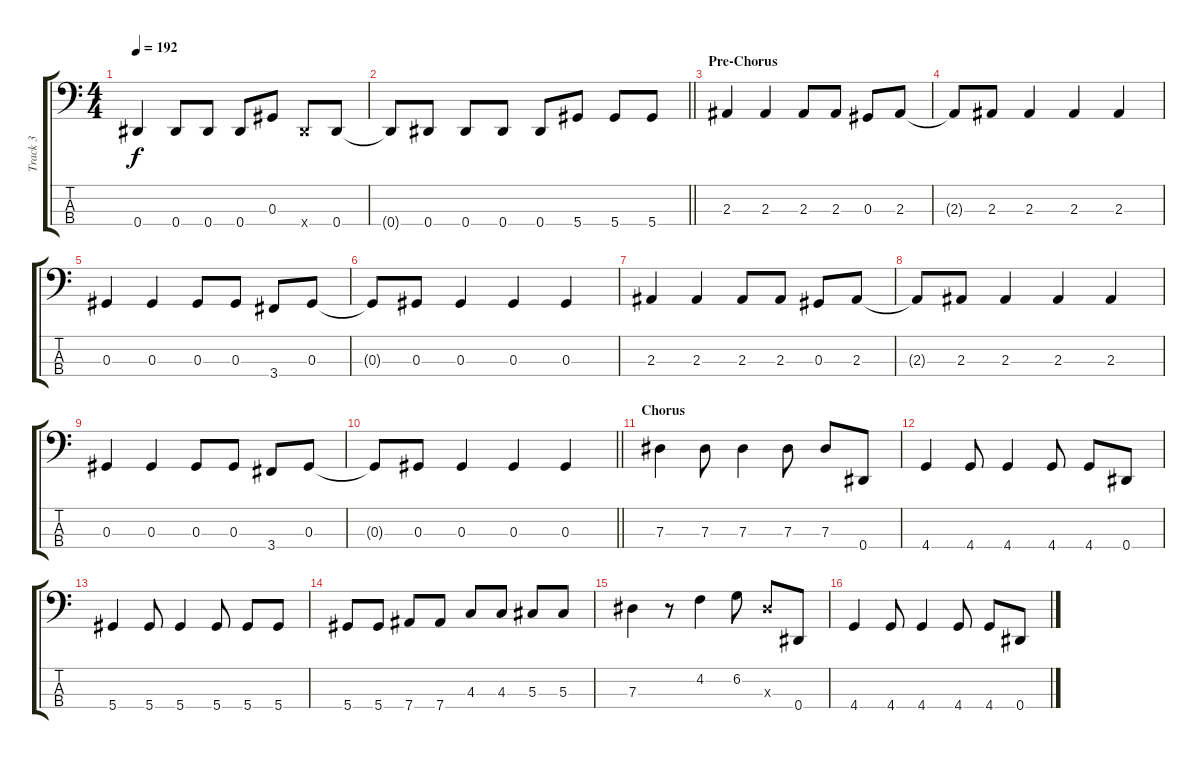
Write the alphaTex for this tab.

\track ("Track 3" "Track 3") {instrument electricbassfinger}
\staff {score tabs}
\tuning (Gb2 Db2 Ab1 Eb1) {hide}
\ts (4 4)
\tempo 192
\clef f4
\ks c
0.4.4{dy f} 0.4.8 0.4.8 0.4.8 0.3.8 0.4{x}.8 0.4.8 |
\barLineRight lightlight
0.4{t}.8 0.4.8 0.4.8 0.4.8 0.4.8 5.4.8 5.4.8 5.4.8 |
\section ("" "Pre-Chorus")
2.3.4 2.3.4 2.3.8 2.3.8 0.3.8 2.3.8 |
2.3{t}.8 2.3.8 2.3.4 2.3.4 2.3.4 |
0.3.4 0.3.4 0.3.8 0.3.8 3.4.8 0.3.8 |
0.3{t}.8 0.3.8 0.3.4 0.3.4 0.3.4 |
2.3.4 2.3.4 2.3.8 2.3.8 0.3.8 2.3.8 |
2.3{t}.8 2.3.8 2.3.4 2.3.4 2.3.4 |
0.3.4 0.3.4 0.3.8 0.3.8 3.4.8 0.3.8 |
\barLineRight lightlight
0.3{t}.8 0.3.8 0.3.4 0.3.4 0.3.4 |
\section ("" "Chorus")
7.3.4 7.3.8 7.3.4 7.3.8 7.3.8 0.4.8 |
4.4.4 4.4.8 4.4.4 4.4.8 4.4.8 0.4.8 |
5.4.4 5.4.8 5.4.4 5.4.8 5.4.8 5.4.8 |
5.4.8 5.4.8 7.4.8 7.4.8 4.3.8 4.3.8 5.3.8 5.3.8 |
7.3.4 r.8 4.2.4 6.2.8 7.3{x}.8 0.4.8 |
4.4.4 4.4.8 4.4.4 4.4.8 4.4.8 0.4.8
